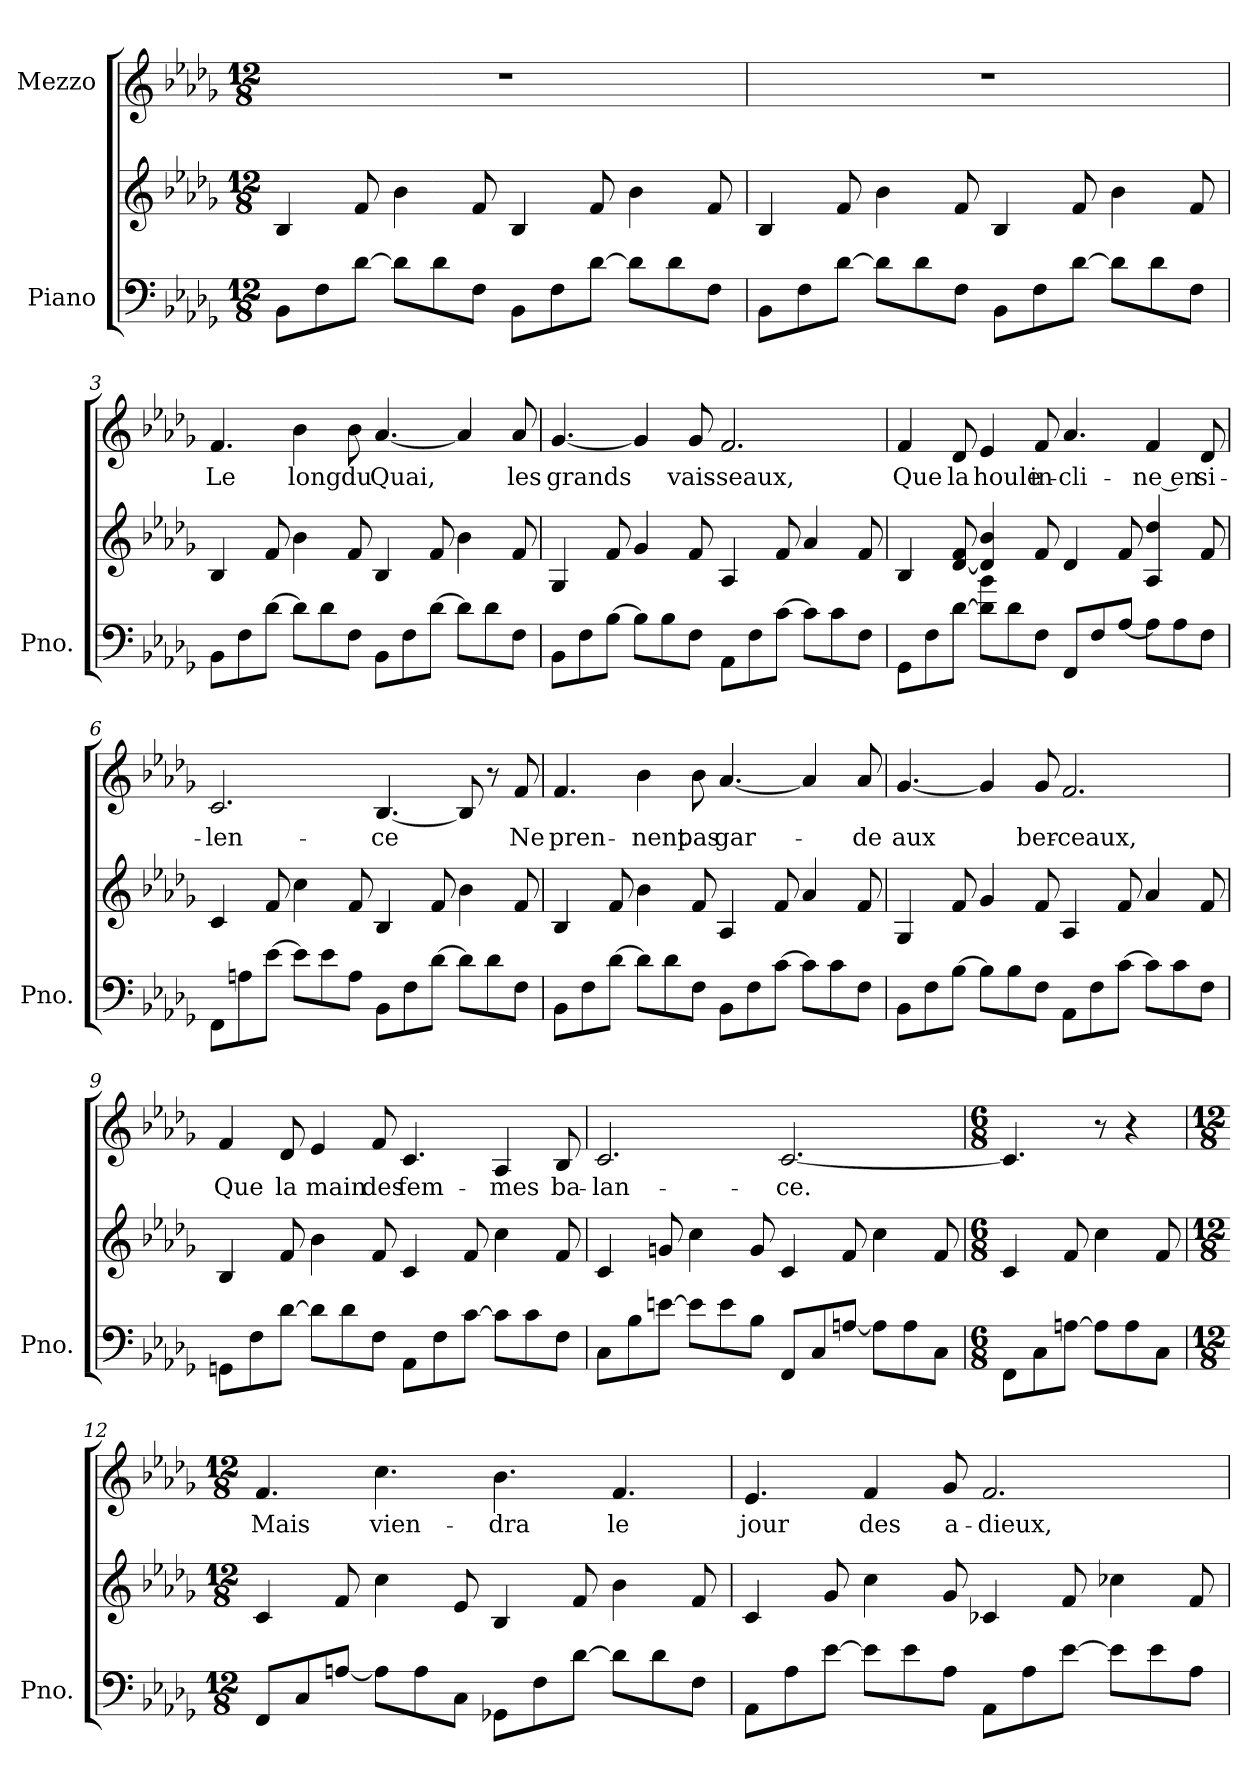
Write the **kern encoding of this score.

**kern	**kern	**kern	**text
*part2	*part2	*part1	*part1
*staff3	*staff2	*staff1	*staff1
*I"Piano	*	*I"Mezzo	*
*I'Pno.	*	*	*
*clefF4	*clefG2	*clefG2	*
*k[b-e-a-d-g-]	*k[b-e-a-d-g-]	*k[b-e-a-d-g-]	*
*M12/8	*M12/8	*M12/8	*
*MM87	*MM87	*MM87	*
=1	=1	=1	=1
8BB-\L	4B-/	1.r	.
8F\	.	.	.
[8d-\J	8f/	.	.
8d-\L]	4b-\	.	.
8d-\	.	.	.
8F\J	8f/	.	.
8BB-\L	4B-/	.	.
8F\	.	.	.
[8d-\J	8f/	.	.
8d-\L]	4b-\	.	.
8d-\	.	.	.
8F\J	8f/	.	.
=2	=2	=2	=2
8BB-\L	4B-/	1.r	.
8F\	.	.	.
[8d-\J	8f/	.	.
8d-\L]	4b-\	.	.
8d-\	.	.	.
8F\J	8f/	.	.
8BB-\L	4B-/	.	.
8F\	.	.	.
[8d-\J	8f/	.	.
8d-\L]	4b-\	.	.
8d-\	.	.	.
8F\J	8f/	.	.
=3	=3	=3	=3
!	!	!	!LO:LY:b
8BB-\L	4B-/	4.f/	Le
8F\	.	.	.
[8d-\J	8f/	.	.
!	!	!	!LO:LY:b
8d-\L]	4b-\	4b-\	long
8d-\	.	.	.
!	!	!	!LO:LY:b
8F\J	8f/	8b-\	du
!	!	!	!LO:LY:b
8BB-\L	4B-/	[4.a-/	Quai,
8F\	.	.	.
[8d-\J	8f/	.	.
8d-\L]	4b-\	4a-/]	.
8d-\	.	.	.
!	!	!	!LO:LY:b
8F\J	8f/	8a-/	les
!!LO:LB:g=z
=4	=4	=4	=4
!	!	!	!LO:LY:b
8BB-\L	4G-/	[4.g-/	grands
8F\	.	.	.
[8B-\J	8f/	.	.
8B-\L]	4g-/	4g-/]	.
8B-\	.	.	.
!	!	!	!LO:LY:b
8F\J	8f/	8g-/	vais-
!	!	!	!LO:LY:b
8AA-\L	4A-/	2.f/	-seaux,
8F\	.	.	.
[8c\J	8f/	.	.
8c\L]	4a-/	.	.
8c\	.	.	.
8F\J	8f/	.	.
=5	=5	=5	=5
!	!	!	!LO:LY:b
8GG-\L	4B-/	4f/	Que
8F\	.	.	.
!	!	!	!LO:LY:b
[8d-\J	[8d-/ 8f/	8d-/	la
!	!	!	!LO:LY:b
8d-\] 8b-\L	4d-/] 4b-/	4e-/	houle
8d-\	.	.	.
!	!	!	!LO:LY:b
8F\J	8f/	8f/	in-
!	!	!	!LO:LY:b
8FF/L	4d-/	4.a-/	-cli-
8F/	.	.	.
[8A-/J	8f/	.	.
!	!	!	!LO:LY:b
8A-\L]	4A-/ 4dd-/	4f/	-ne en
8A-\	.	.	.
!	!	!	!LO:LY:b
8F\J	8f/	8d-/	si-
=6	=6	=6	=6
!	!	!	!LO:LY:b
8FF\L	4c/	2.c/	-len-
8An\	.	.	.
[8e-\J	8f/	.	.
8e-\L]	4cc\	.	.
8e-\	.	.	.
8A\J	8f/	.	.
!	!	!	!LO:LY:b
8BB-\L	4B-/	[4.B-/	-ce
8F\	.	.	.
[8d-\J	8f/	.	.
8d-\L]	4b-\	8B-/]	.
8d-\	.	8r	.
!	!	!	!LO:LY:b
8F\J	8f/	8f/	Ne
!!LO:LB:g=z
=7	=7	=7	=7
!	!	!	!LO:LY:b
8BB-\L	4B-/	4.f/	pren-
8F\	.	.	.
[8d-\J	8f/	.	.
!	!	!	!LO:LY:b
8d-\L]	4b-\	4b-\	-nent
8d-\	.	.	.
!	!	!	!LO:LY:b
8F\J	8f/	8b-\	pas
!	!	!	!LO:LY:b
8BB-\L	4A-/	[4.a-/	gar-
8F\	.	.	.
[8c\J	8f/	.	.
8c\L]	4a-/	4a-/]	.
8c\	.	.	.
!	!	!	!LO:LY:b
8F\J	8f/	8a-/	-de
=8	=8	=8	=8
!	!	!	!LO:LY:b
8BB-\L	4G-/	[4.g-/	aux
8F\	.	.	.
[8B-\J	8f/	.	.
8B-\L]	4g-/	4g-/]	.
8B-\	.	.	.
!	!	!	!LO:LY:b
8F\J	8f/	8g-/	ber-
!	!	!	!LO:LY:b
8AA-\L	4A-/	2.f/	-ceaux,
8F\	.	.	.
[8c\J	8f/	.	.
8c\L]	4a-/	.	.
8c\	.	.	.
8F\J	8f/	.	.
=9	=9	=9	=9
!	!	!	!LO:LY:b
8GGn\L	4B-/	4f/	Que
8F\	.	.	.
!	!	!	!LO:LY:b
[8d-\J	8f/	8d-/	la
!	!	!	!LO:LY:b
8d-\L]	4b-\	4e-/	main
8d-\	.	.	.
!	!	!	!LO:LY:b
8F\J	8f/	8f/	des
!	!	!	!LO:LY:b
8AA-\L	4c/	4.c/	fem-
8F\	.	.	.
[8c\J	8f/	.	.
!	!	!	!LO:LY:b
8c\L]	4cc\	4A-/	-mes
8c\	.	.	.
!	!	!	!LO:LY:b
8F\J	8f/	8B-/	ba-
!!LO:PB:g=z
=10	=10	=10	=10
!	!	!	!LO:LY:b
8C\L	4c/	2.c/	-lan-
8B-\	.	.	.
[8en\J	8gn/	.	.
8e\L]	4cc\	.	.
8e\	.	.	.
8B-\J	8g/	.	.
!	!	!	!LO:LY:b
8FF/L	4c/	[2.c/	-ce.
8C/	.	.	.
[8An/J	8f/	.	.
8A\L]	4cc\	.	.
8A\	.	.	.
8C\J	8f/	.	.
=11	=11	=11	=11
*M6/8	*M6/8	*M6/8	*
8FF\L	4c/	4.c/]	.
8C\	.	.	.
[8An\J	8f/	.	.
8A\L]	4cc\	8r	.
8A\	.	4r	.
8C\J	8f/	.	.
=12	=12	=12	=12
*M12/8	*M12/8	*M12/8	*
!	!	!	!LO:LY:b
8FF/L	4c/	4.f/	Mais
8C/	.	.	.
[8An/J	8f/	.	.
!	!	!	!LO:LY:b
8A\L]	4cc\	4.cc\	vien-
8A\	.	.	.
8C\J	8e-/	.	.
!	!	!	!LO:LY:b
8GG-X\L	4B-/	4.b-\	-dra
8F\	.	.	.
[8d-\J	8f/	.	.
!	!	!	!LO:LY:b
8d-\L]	4b-\	4.f/	le
8d-\	.	.	.
8F\J	8f/	.	.
!!LO:LB:g=z
=13	=13	=13	=13
!	!	!	!LO:LY:b
8AA-\L	4c/	4.e-/	jour
8A-\	.	.	.
[8e-\J	8g-/	.	.
!	!	!	!LO:LY:b
8e-\L]	4cc\	4f/	des
8e-\	.	.	.
!	!	!	!LO:LY:b
8A-\J	8g-/	8g-/	a-
!	!	!	!LO:LY:b
8AA-\L	4c-X/	2.f/	-dieux,
8A-\	.	.	.
[8e-\J	8f/	.	.
8e-\L]	4cc-X\	.	.
8e-\	.	.	.
8A-\J	8f/	.	.
=	=	=	=
*-	*-	*-	*-
